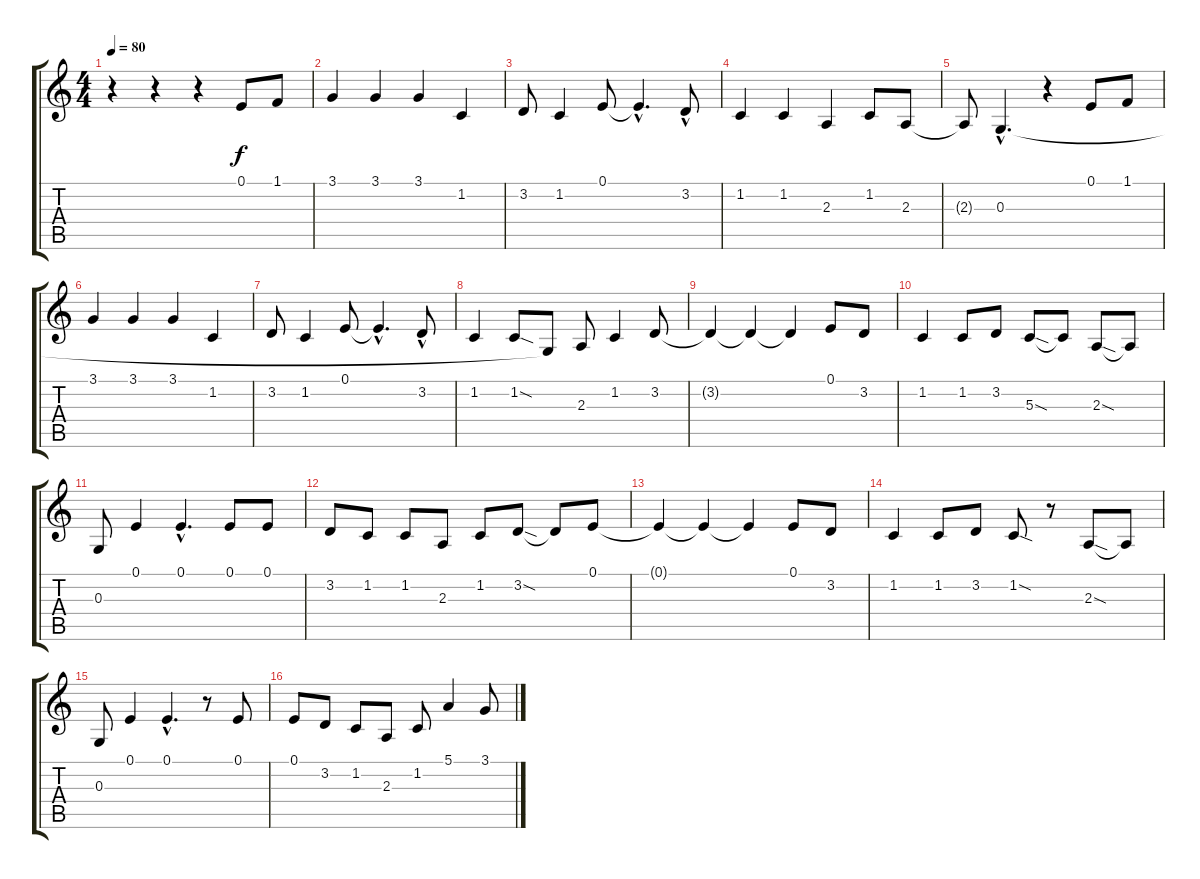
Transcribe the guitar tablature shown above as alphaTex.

\track "" {instrument electricgrandpiano}
\staff {score tabs}
\tuning (E4 B3 G3 D3 A2 E2) {hide}
\ts (4 4)
\tempo 80
\clef g2
\ks c
r.4{dy f instrument electricgrandpiano} r.4 r.4 0.1.8 1.1.8 |
3.1.4 3.1.4 3.1.4 1.2.4 |
3.2.8 1.2.4 0.1.8 0.1{hac t}.4{d} 3.2{hac}.8 |
1.2.4 1.2.4 2.3.4 1.2.8 2.3.8 |
2.3{t}.8 0.3{hac}.4{d} r.4 0.1.8 1.1.8 |
3.1.4 3.1.4 3.1.4 1.2.4 |
3.2.8 1.2.4 0.1.8 0.1{hac t}.4{d} 3.2{hac}.8 |
1.2.4 1.2{sod}.8 0.3{t}.8 2.3.8 1.2.4 3.2.8 |
3.2{t}.4 3.2{t}.4 3.2{t}.4 0.1.8 3.2.8 |
1.2.4 1.2.8 3.2.8 5.3{sod}.8 5.3{t}.8 2.3{sod}.8 2.3{t}.8 |
0.3.8 0.1.4 0.1{hac}.4{d} 0.1.8 0.1.8 |
3.2.8 1.2.8 1.2.8 2.3.8 1.2.8 3.2{sod}.8 3.2{t}.8 0.1.8 |
0.1{t}.4 0.1{t}.4 0.1{t}.4 0.1.8 3.2.8 |
1.2.4 1.2.8 3.2.8 1.2{sod}.8 r.8 2.3{sod}.8 2.3{t}.8 |
0.3.8 0.1.4 0.1{hac}.4{d} r.8 0.1.8 |
0.1.8 3.2.8 1.2.8 2.3.8 1.2.8 5.1.4 3.1.8
